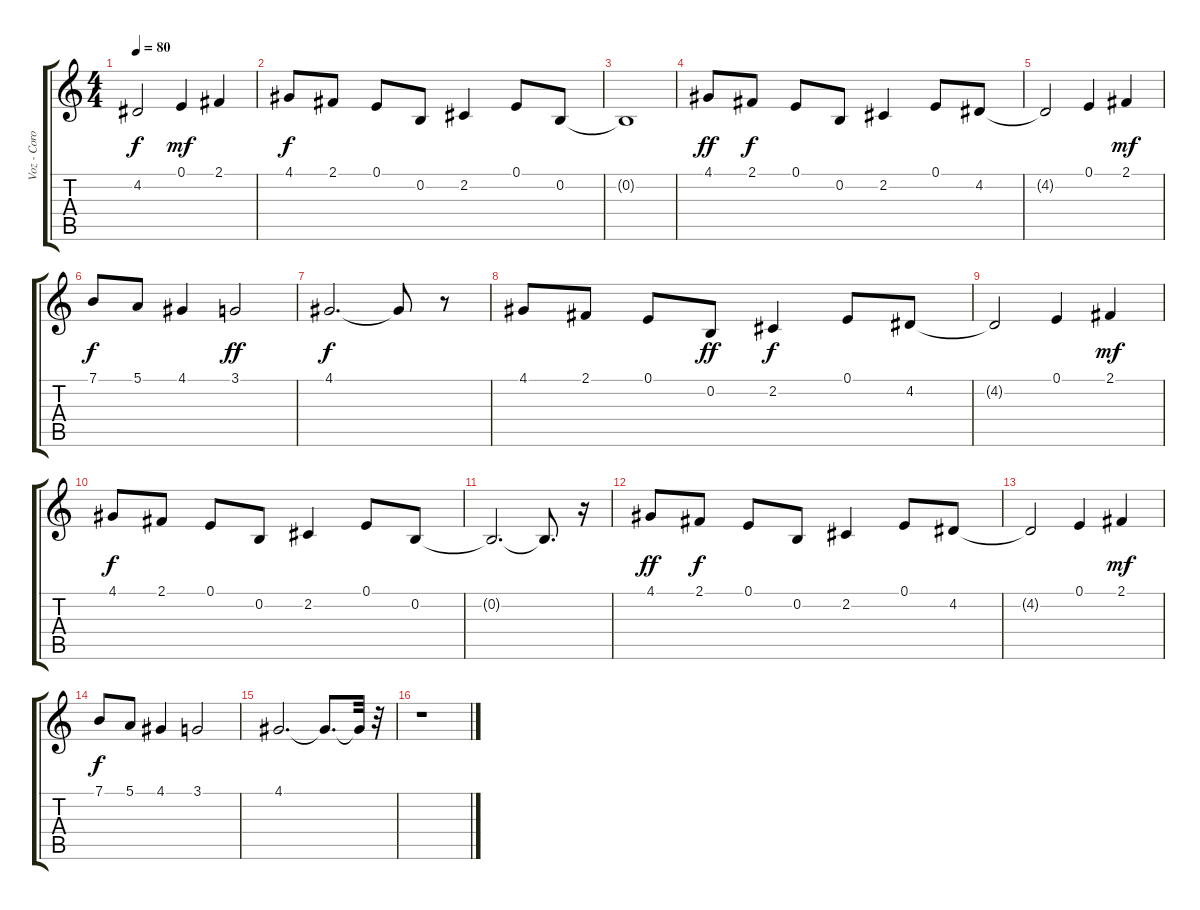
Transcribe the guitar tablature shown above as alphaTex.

\track ("Voz - Coros" "Voz - Coro") {instrument choiraahs}
\staff {score tabs}
\tuning (E4 B3 G3 D3 A2 E2) {hide}
\ts (4 4)
\tempo 80
\clef g2
\ks c
4.2{t}.2{dy f} 0.1.4{dy mf} 2.1.4 |
4.1.8{dy f} 2.1.8 0.1.8 0.2.8 2.2.4 0.1.8 0.2.8 |
0.2{t}.1 |
4.1.8{dy ff} 2.1.8{dy f} 0.1.8 0.2.8 2.2.4 0.1.8 4.2.8 |
4.2{t}.2 0.1.4 2.1.4{dy mf} |
7.1.8{dy f} 5.1.8 4.1.4 3.1.2{dy ff} |
4.1.2{d dy f} 4.1{t}.8 r.8 |
4.1.8 2.1.8 0.1.8 0.2.8{dy ff} 2.2.4{dy f} 0.1.8 4.2.8 |
4.2{t}.2 0.1.4 2.1.4{dy mf} |
4.1.8{dy f} 2.1.8 0.1.8 0.2.8 2.2.4 0.1.8 0.2.8 |
0.2{t}.2{d} 0.2{t}.8{d} r.16 |
4.1.8{dy ff} 2.1.8{dy f} 0.1.8 0.2.8 2.2.4 0.1.8 4.2.8 |
4.2{t}.2 0.1.4 2.1.4{dy mf} |
7.1.8{dy f} 5.1.8 4.1.4 3.1.2 |
4.1.2{d} 4.1{t}.8{d} 4.1{t}.32 r.32 |
r.1
